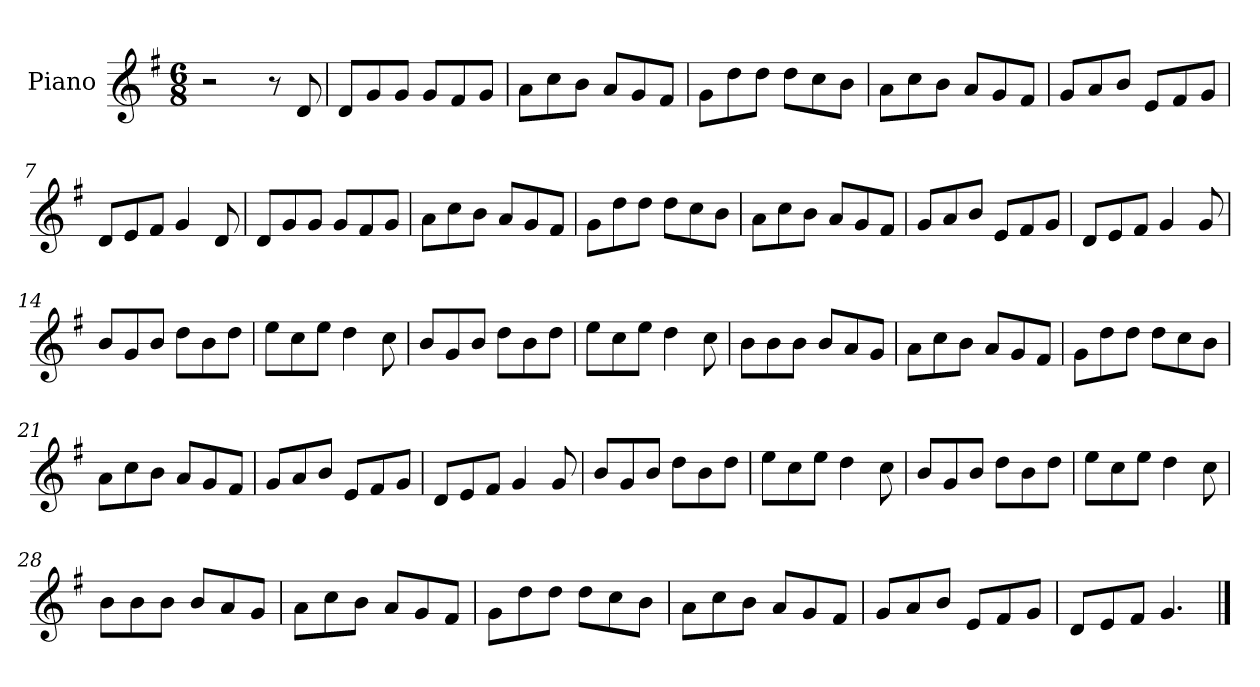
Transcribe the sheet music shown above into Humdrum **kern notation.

**kern
*part1
*staff1
*I"Piano
*I'Pno
*clefG2
*k[f#]
*M6/8
=1
2r
8r
8d/
=2
8d/L
8g/
8g/J
8g/L
8f#/
8g/J
=3
8a\L
8cc\
8b\J
8a/L
8g/
8f#/J
=4
8g\L
8dd\
8dd\J
8dd\L
8cc\
8b\J
=5
8a\L
8cc\
8b\J
8a/L
8g/
8f#/J
=6
8g/L
8a/
8b/J
8e/L
8f#/
8g/J
=7
8d/L
8e/
8f#/J
4g/
8d/
=8
8d/L
8g/
8g/J
8g/L
8f#/
8g/J
=9
8a\L
8cc\
8b\J
8a/L
8g/
8f#/J
=10
8g\L
8dd\
8dd\J
8dd\L
8cc\
8b\J
=11
8a\L
8cc\
8b\J
8a/L
8g/
8f#/J
=12
8g/L
8a/
8b/J
8e/L
8f#/
8g/J
=13
8d/L
8e/
8f#/J
4g/
8g/
=14
8b/L
8g/
8b/J
8dd\L
8b\
8dd\J
=15
8ee\L
8cc\
8ee\J
4dd\
8cc\
=16
8b/L
8g/
8b/J
8dd\L
8b\
8dd\J
=17
8ee\L
8cc\
8ee\J
4dd\
8cc\
=18
8b\L
8b\
8b\J
8b/L
8a/
8g/J
=19
8a\L
8cc\
8b\J
8a/L
8g/
8f#/J
=20
8g\L
8dd\
8dd\J
8dd\L
8cc\
8b\J
=21
8a\L
8cc\
8b\J
8a/L
8g/
8f#/J
=22
8g/L
8a/
8b/J
8e/L
8f#/
8g/J
=23
8d/L
8e/
8f#/J
4g/
8g/
=24
8b/L
8g/
8b/J
8dd\L
8b\
8dd\J
=25
8ee\L
8cc\
8ee\J
4dd\
8cc\
=26
8b/L
8g/
8b/J
8dd\L
8b\
8dd\J
=27
8ee\L
8cc\
8ee\J
4dd\
8cc\
=28
8b\L
8b\
8b\J
8b/L
8a/
8g/J
=29
8a\L
8cc\
8b\J
8a/L
8g/
8f#/J
=30
8g\L
8dd\
8dd\J
8dd\L
8cc\
8b\J
=31
8a\L
8cc\
8b\J
8a/L
8g/
8f#/J
=32
8g/L
8a/
8b/J
8e/L
8f#/
8g/J
=33
8d/L
8e/
8f#/J
4.g/
==
*-
